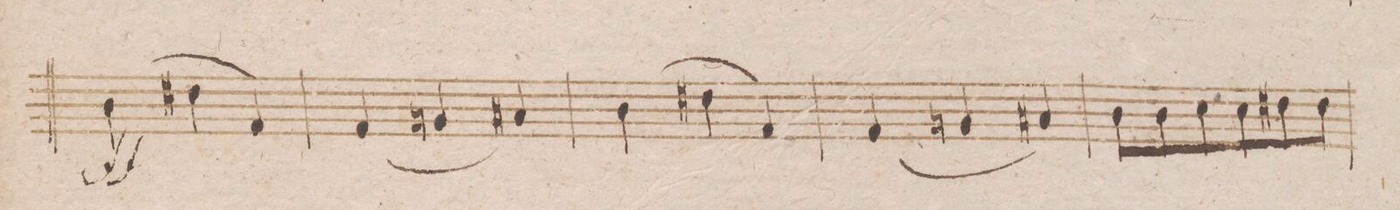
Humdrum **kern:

**kern	**dynam
*I"Violoncello et Baſso.	*
*clefF4	*
*k[b-]	*
*M3/4	*
(4D\	ff
4F#X\	.
4AA/)	.
=49	=49
(4AA/	.
4BBn/	.
4C#X/)	.
=50	=50
(4D\	.
4F#X\	.
4AA/)	.
=51	=51
(4AA/	.
4BBn/	.
4C#X/)	.
=52	=52
*null	*
8D\L	.
8D\	.
8E\	.
8E\	.
8F#X\	.
8F#\J	.
=53	=53
*-	*-
